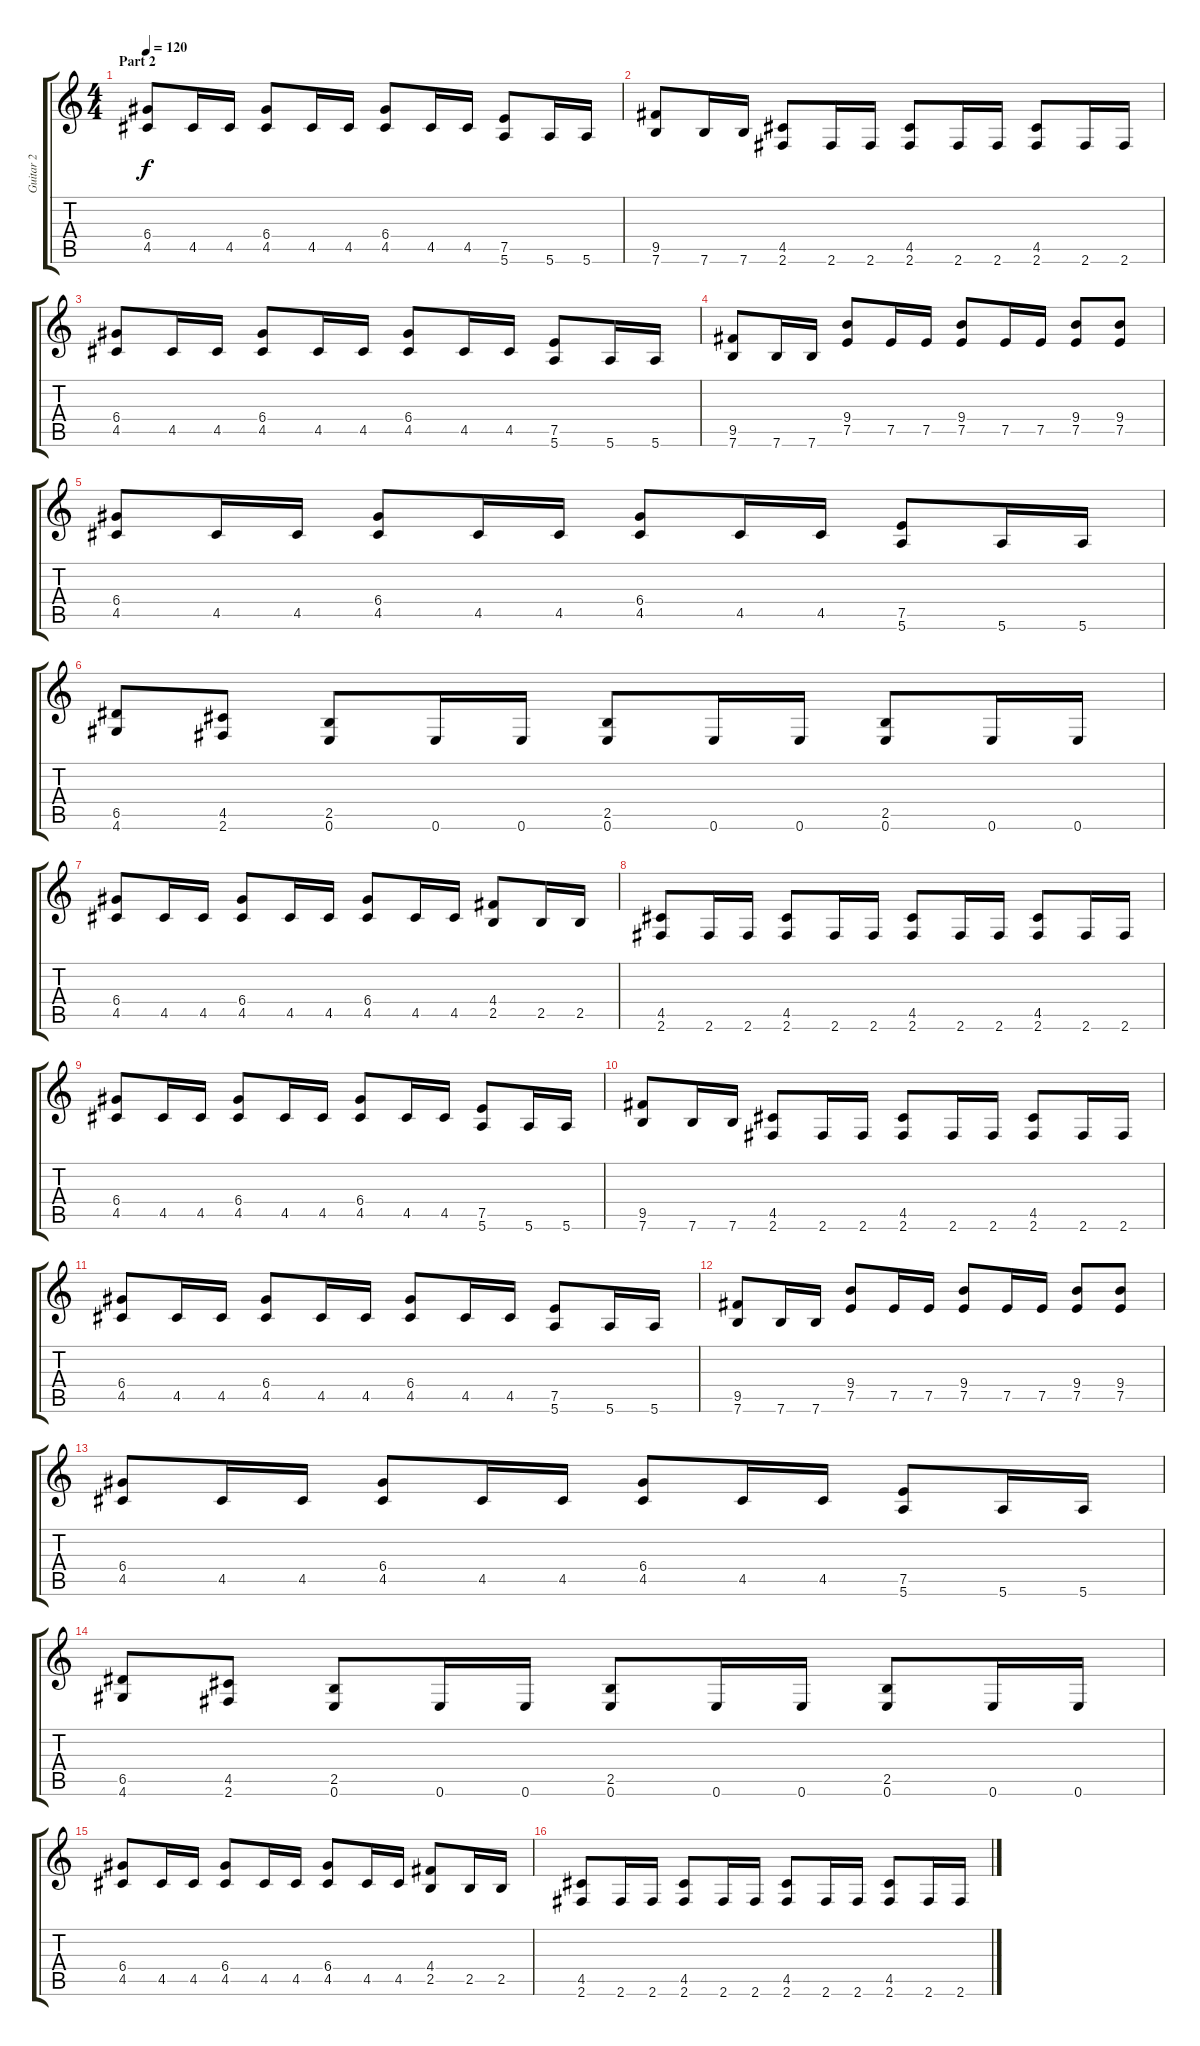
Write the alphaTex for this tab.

\track ("Guitar 2" "Guitar 2") {instrument distortionguitar}
\staff {score tabs}
\tuning (E4 B3 G3 D3 A2 E2) {hide}
\ts (4 4)
\section ("" "Part 2")
\tempo 120
\clef g2
\ks c
(6.4 4.5).8{dy f} 4.5.16 4.5.16 (6.4 4.5).8 4.5.16 4.5.16 (6.4 4.5).8 4.5.16 4.5.16 (7.5 5.6).8 5.6.16 5.6.16 |
(9.5 7.6).8 7.6.16 7.6.16 (4.5 2.6).8 2.6.16 2.6.16 (4.5 2.6).8 2.6.16 2.6.16 (4.5 2.6).8 2.6.16 2.6.16 |
(6.4 4.5).8 4.5.16 4.5.16 (6.4 4.5).8 4.5.16 4.5.16 (6.4 4.5).8 4.5.16 4.5.16 (7.5 5.6).8 5.6.16 5.6.16 |
(9.5 7.6).8 7.6.16 7.6.16 (9.4 7.5).8 7.5.16 7.5.16 (9.4 7.5).8 7.5.16 7.5.16 (9.4 7.5).8 (9.4 7.5).8 |
(6.4 4.5).8 4.5.16 4.5.16 (6.4 4.5).8 4.5.16 4.5.16 (6.4 4.5).8 4.5.16 4.5.16 (7.5 5.6).8 5.6.16 5.6.16 |
(6.5 4.6).8 (4.5 2.6).8 (2.5 0.6).8 0.6.16 0.6.16 (2.5 0.6).8 0.6.16 0.6.16 (2.5 0.6).8 0.6.16 0.6.16 |
(6.4 4.5).8 4.5.16 4.5.16 (6.4 4.5).8 4.5.16 4.5.16 (6.4 4.5).8 4.5.16 4.5.16 (4.4 2.5).8 2.5.16 2.5.16 |
(4.5 2.6).8 2.6.16 2.6.16 (4.5 2.6).8 2.6.16 2.6.16 (4.5 2.6).8 2.6.16 2.6.16 (4.5 2.6).8 2.6.16 2.6.16 |
(6.4 4.5).8 4.5.16 4.5.16 (6.4 4.5).8 4.5.16 4.5.16 (6.4 4.5).8 4.5.16 4.5.16 (7.5 5.6).8 5.6.16 5.6.16 |
(9.5 7.6).8 7.6.16 7.6.16 (4.5 2.6).8 2.6.16 2.6.16 (4.5 2.6).8 2.6.16 2.6.16 (4.5 2.6).8 2.6.16 2.6.16 |
(6.4 4.5).8 4.5.16 4.5.16 (6.4 4.5).8 4.5.16 4.5.16 (6.4 4.5).8 4.5.16 4.5.16 (7.5 5.6).8 5.6.16 5.6.16 |
(9.5 7.6).8 7.6.16 7.6.16 (9.4 7.5).8 7.5.16 7.5.16 (9.4 7.5).8 7.5.16 7.5.16 (9.4 7.5).8 (9.4 7.5).8 |
(6.4 4.5).8 4.5.16 4.5.16 (6.4 4.5).8 4.5.16 4.5.16 (6.4 4.5).8 4.5.16 4.5.16 (7.5 5.6).8 5.6.16 5.6.16 |
(6.5 4.6).8 (4.5 2.6).8 (2.5 0.6).8 0.6.16 0.6.16 (2.5 0.6).8 0.6.16 0.6.16 (2.5 0.6).8 0.6.16 0.6.16 |
(6.4 4.5).8 4.5.16 4.5.16 (6.4 4.5).8 4.5.16 4.5.16 (6.4 4.5).8 4.5.16 4.5.16 (4.4 2.5).8 2.5.16 2.5.16 |
(4.5 2.6).8 2.6.16 2.6.16 (4.5 2.6).8 2.6.16 2.6.16 (4.5 2.6).8 2.6.16 2.6.16 (4.5 2.6).8 2.6.16 2.6.16
